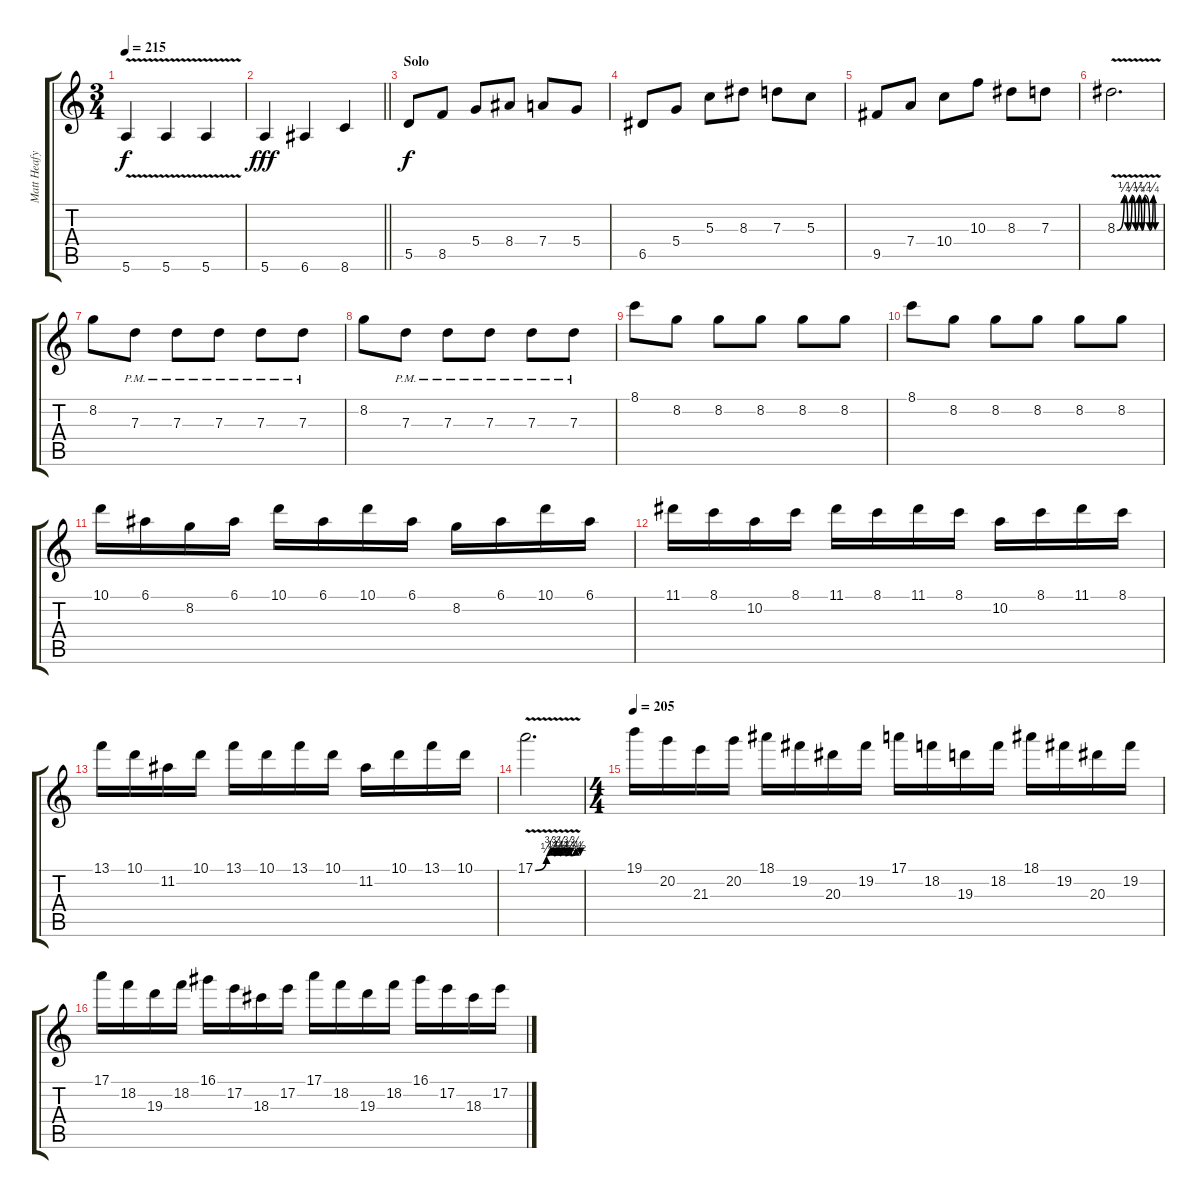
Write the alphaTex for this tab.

\track ("Matt Heafy (Trivium)" "Matt Heafy") {instrument distortionguitar}
\staff {score tabs}
\tuning (E4 B3 G3 D3 A2 E2) {hide}
\ts (3 4)
\tempo 215
\clef g2
\ks c
5.6{v}.4{dy f} 5.6{v}.4 5.6{v}.4 |
\barLineRight lightlight
5.6.4{dy fff} 6.6.4 8.6.4 |
\section ("" "Solo")
5.5.8{dy f volume 14} 8.5.8 5.4.8 8.4.8 7.4.8 5.4.8 |
6.5.8 5.4.8 5.3.8 8.3.8 7.3.8 5.3.8 |
9.5.8 7.4.8 10.4.8 10.3.8 8.3.8 7.3.8 |
8.3{be (custom 0 0 10 1 15 0 21 1 26 0 31 1 35 0 39 1 46 0 51 1 54 0 60 0) v}.2{d} |
8.2.8 7.3{pm}.8 7.3{pm}.8 7.3{pm}.8 7.3{pm}.8 7.3{pm}.8 |
8.2.8 7.3{pm}.8 7.3{pm}.8 7.3{pm}.8 7.3{pm}.8 7.3{pm}.8 |
8.1.8 8.2.8 8.2.8 8.2.8 8.2.8 8.2.8 |
8.1.8 8.2.8 8.2.8 8.2.8 8.2.8 8.2.8 |
10.1.16 6.1.16 8.2.16 6.1.16 10.1.16 6.1.16 10.1.16 6.1.16 8.2.16 6.1.16 10.1.16 6.1.16 |
11.1.16 8.1.16 10.2.16 8.1.16 11.1.16 8.1.16 11.1.16 8.1.16 10.2.16 8.1.16 11.1.16 8.1.16 |
13.1.16 10.1.16 11.2.16 10.1.16 13.1.16 10.1.16 13.1.16 10.1.16 11.2.16 10.1.16 13.1.16 10.1.16 |
17.1{be (custom 0 0 15 2 20 3 25 2 29 3 33 2 35 3 40 2 45 3 47 2 54 3 60 2) v}.2{d} |
\ts (4 4)
\tempo 205
19.1.16 20.2.16 21.3.16 20.2.16 18.1.16 19.2.16 20.3.16 19.2.16 17.1.16 18.2.16 19.3.16 18.2.16 18.1.16 19.2.16 20.3.16 19.2.16 |
17.1.16 18.2.16 19.3.16 18.2.16 16.1.16 17.2.16 18.3.16 17.2.16 17.1.16 18.2.16 19.3.16 18.2.16 16.1.16 17.2.16 18.3.16 17.2.16
